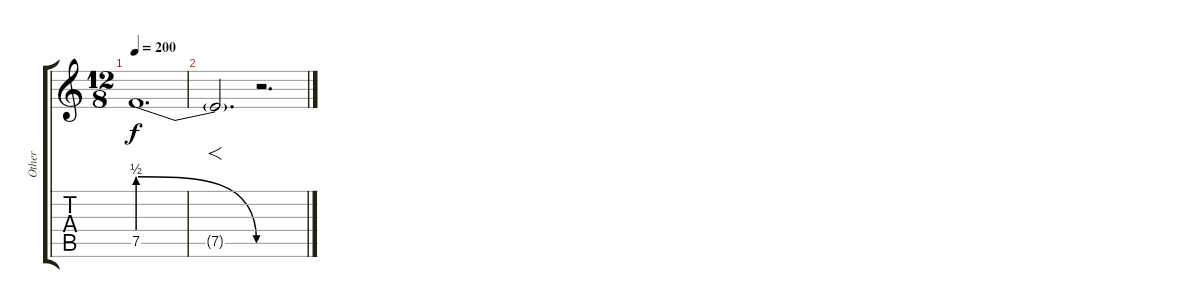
\track ("Other " "Other ") {instrument acousticguitarsteel}
\staff {score tabs}
\tuning (E4 B3 G3 D3 A2 E2) {hide}
\ts (12 8)
\tempo 200
\clef g2
\ks c
7.5{be (release 0 2 60 0) t}.1{d dy f} |
7.5{t}.2{f d} r.2{d}
